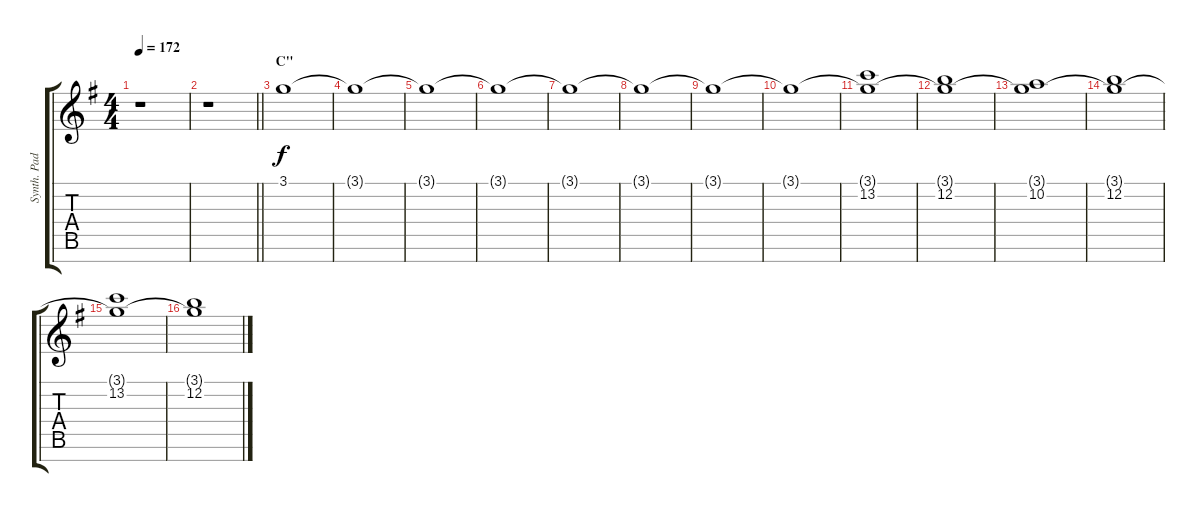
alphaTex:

\track ("Synth. Pad I" "Synth. Pad") {instrument pad2warm}
\staff {score tabs}
\tuning (E5 B4 G4 D4 A3 E3 B2) {hide}
\ts (4 4)
\tempo 172
\clef g2
\ks g
r.1{dy f} |
\barLineRight lightlight
r.1 |
\section ("" "C\"")
3.1.1 |
3.1{t}.1 |
3.1{t}.1 |
3.1{t}.1 |
3.1{t}.1 |
3.1{t}.1 |
3.1{t}.1 |
3.1{t}.1 |
(3.1{t} 13.2).1 |
(3.1{t} 12.2).1 |
(3.1{t} 10.2).1 |
(3.1{t} 12.2).1 |
(3.1{t} 13.2).1 |
(3.1{t} 12.2).1
